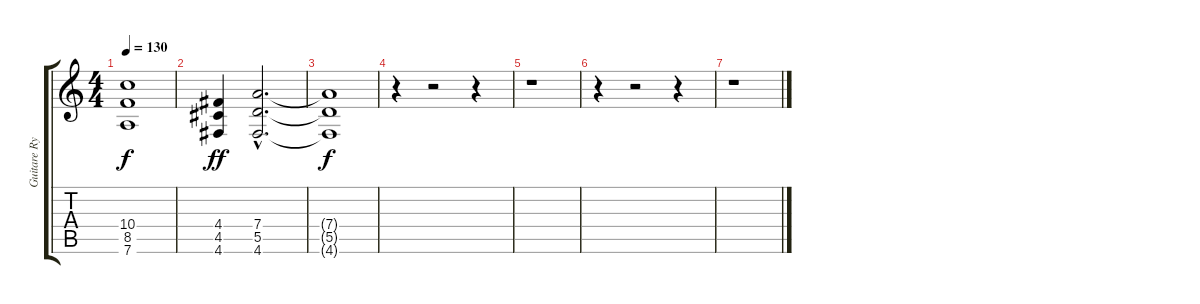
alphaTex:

\track ("Guitare Rythmique " "Guitare Ry") {instrument distortionguitar}
\staff {score tabs}
\tuning (E4 B3 G3 D3 A2 D2) {hide}
\ts (4 4)
\tempo 130
\clef g2
\ks c
(10.4{t} 8.5{t} 7.6{t}).1{dy f} |
(4.4 4.5 4.6).4{dy ff} (7.4{hac} 5.5{hac} 4.6{hac}).2{d} |
(7.4{t} 5.5{t} 4.6{t}).1{dy f} |
r.4 r.2 r.4 |
r.1 |
r.4 r.2 r.4 |
r.1
